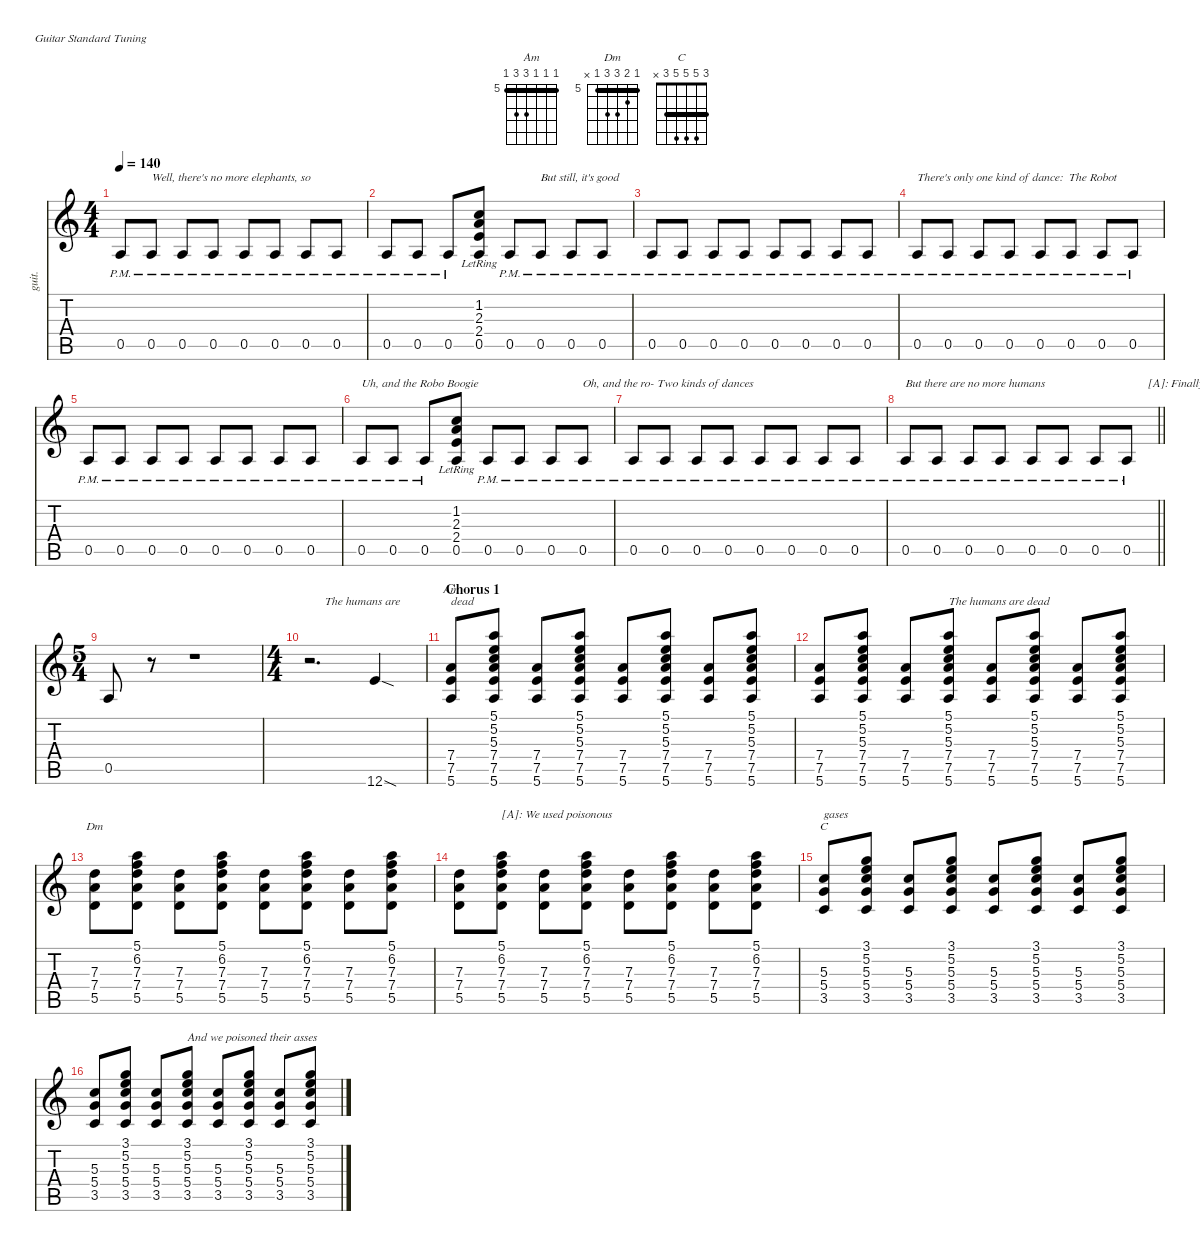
\defaultSystemsLayout 4
\hideDynamics
\bracketExtendMode nobrackets
\otherSystemsTrackNameOrientation horizontal
\track ("Guitar1,2" "guit.") {defaultSystemsLayout 4 instrument acousticguitarnylon}
\staff {score tabs}
\tuning (E4 B3 G3 D3 A2 E2)
\chord ("Am" 5 5 5 7 7 5) {firstfret 5 showfingering false barre (5 5 5)}
\chord ("Dm" 5 6 7 7 5 x) {firstfret 5 showfingering false barre 5}
\chord ("C" 3 5 5 5 3 x) {showfingering false barre 3}
\ts (4 4)
\tempo 140
\clef g2
\ks aminor
0.5{pm}.8{dy mf beam Up} 0.5{pm}.8{txt "Well, there's no more elephants, so" beam Up} 0.5{pm}.8{beam Up} 0.5{pm}.8{beam Up} 0.5{pm}.8{beam Up} 0.5{pm}.8{beam Up} 0.5{pm}.8{beam Up} 0.5{pm}.8{beam Up} |
0.5{pm}.8{beam Up} 0.5{pm}.8{beam Up} 0.5{pm}.8{beam Up} (0.5{lr} 2.4{lr} 2.3{lr} 1.2{lr}).8{beam Up} 0.5{pm}.8{beam Up} 0.5{pm}.8{txt "But still, it's good" beam Up} 0.5{pm}.8{beam Up} 0.5{pm}.8{beam Up} |
0.5{pm}.8{beam Up} 0.5{pm}.8{beam Up} 0.5{pm}.8{beam Up} 0.5{pm}.8{beam Up} 0.5{pm}.8{beam Up} 0.5{pm}.8{beam Up} 0.5{pm}.8{beam Up} 0.5{pm}.8{beam Up} |
0.5{pm}.8{txt "There's only one kind of dance:  The Robot" beam Up} 0.5{pm}.8{beam Up} 0.5{pm}.8{beam Up} 0.5{pm}.8{beam Up} 0.5{pm}.8{beam Up} 0.5{pm}.8{beam Up} 0.5{pm}.8{beam Up} 0.5{pm}.8{beam Up} |
0.5{pm}.8{beam Up} 0.5{pm}.8{beam Up} 0.5{pm}.8{beam Up} 0.5{pm}.8{beam Up} 0.5{pm}.8{beam Up} 0.5{pm}.8{beam Up} 0.5{pm}.8{beam Up} 0.5{pm}.8{beam Up} |
0.5{pm}.8{txt "\nUh, and the Robo Boogie" beam Up} 0.5{pm}.8{beam Up} 0.5{pm}.8{beam Up} (0.5{lr} 2.4{lr} 2.3{lr} 1.2{lr}).8{beam Up} 0.5{pm}.8{beam Up} 0.5{pm}.8{beam Up} 0.5{pm}.8{beam Up} 0.5{pm}.8{txt "Oh, and the ro- Two kinds of dances" beam Up} |
0.5{pm}.8{beam Up} 0.5{pm}.8{beam Up} 0.5{pm}.8{beam Up} 0.5{pm}.8{beam Up} 0.5{pm}.8{beam Up} 0.5{pm}.8{beam Up} 0.5{pm}.8{beam Up} 0.5{pm}.8{beam Up} |
\barLineRight lightlight
0.5{pm}.8{txt "\nBut there are no more humans" beam Up} 0.5{pm}.8{beam Up} 0.5{pm}.8{beam Up} 0.5{pm}.8{beam Up} 0.5{pm}.8{beam Up} 0.5{pm}.8{beam Up} 0.5{pm}.8{beam Up} 0.5{pm}.8{txt "       [A]: Finally, robotic beings rule the world" beam Up} |
\ts (5 4)
\beaming (8 6 4)
0.5.8{dy f beam Up} r.8{beam Up} r.1{beam Down} |
\ts (4 4)
\beaming (8 2 2 2 2)
r.2{d txt "\n     The humans are" beam Down} 12.6{sod}.4{beam Up} |
\section ("" "Chorus 1")
(7.4 7.5 5.6).8{ch "Am" txt "\ndead" beam Up} (5.1 5.2 5.3 7.4 7.5 5.6).8{beam Up} (7.4 7.5 5.6).8{beam Up} (5.1 5.2 5.3 7.4 7.5 5.6).8{beam Up} (7.4 7.5 5.6).8{beam Up} (5.1 5.2 5.3 7.4 7.5 5.6).8{beam Up} (7.4 7.5 5.6).8{beam Up} (5.1 5.2 5.3 7.4 7.5 5.6).8{beam Up} |
(7.4 7.5 5.6).8{beam Up} (5.1 5.2 5.3 7.4 7.5 5.6).8{beam Up} (7.4 7.5 5.6).8{beam Up} (5.1 5.2 5.3 7.4 7.5 5.6).8{txt "\nThe humans are dead" beam Up} (7.4 7.5 5.6).8{beam Up} (5.1 5.2 5.3 7.4 7.5 5.6).8{beam Up} (7.4 7.5 5.6).8{beam Up} (5.1 5.2 5.3 7.4 7.5 5.6).8{beam Up} |
(7.3 7.4 5.5).8{ch "Dm" beam Down} (5.1 6.2 7.3 7.4 5.5).8{beam Down} (7.3 7.4 5.5).8{beam Down} (5.1 6.2 7.3 7.4 5.5).8{beam Down} (7.3 7.4 5.5).8{beam Down} (5.1 6.2 7.3 7.4 5.5).8{beam Down} (7.3 7.4 5.5).8{beam Down} (5.1 6.2 7.3 7.4 5.5).8{beam Down} |
(7.3 7.4 5.5).8{beam Down} (5.1 6.2 7.3 7.4 5.5).8{txt "[A]: We used poisonous" beam Down} (7.3 7.4 5.5).8{beam Down} (5.1 6.2 7.3 7.4 5.5).8{beam Down} (7.3 7.4 5.5).8{beam Down} (5.1 6.2 7.3 7.4 5.5).8{beam Down} (7.3 7.4 5.5).8{beam Down} (5.1 6.2 7.3 7.4 5.5).8{beam Down} |
(5.3 5.4 3.5).8{ch "C" txt "gases" beam Up} (3.1 5.2 5.3 5.4 3.5).8{beam Up} (5.3 5.4 3.5).8{beam Up} (3.1 5.2 5.3 5.4 3.5).8{beam Up} (5.3 5.4 3.5).8{beam Up} (3.1 5.2 5.3 5.4 3.5).8{beam Up} (5.3 5.4 3.5).8{beam Up} (3.1 5.2 5.3 5.4 3.5).8{beam Up} |
(5.3 5.4 3.5).8{beam Up} (3.1 5.2 5.3 5.4 3.5).8{beam Up} (5.3 5.4 3.5).8{beam Up} (3.1 5.2 5.3 5.4 3.5).8{txt "And we poisoned their asses" beam Up} (5.3 5.4 3.5).8{beam Up} (3.1 5.2 5.3 5.4 3.5).8{beam Up} (5.3 5.4 3.5).8{beam Up} (3.1 5.2 5.3 5.4 3.5).8{beam Up}
